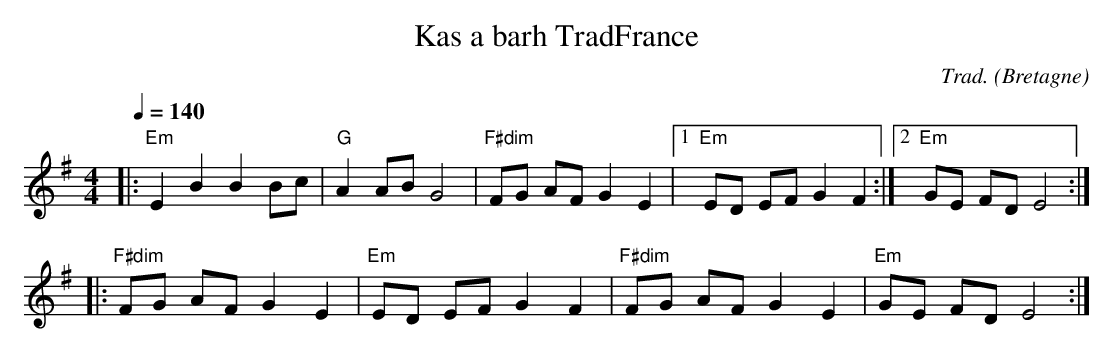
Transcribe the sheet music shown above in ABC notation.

X:1
T:Kas a barh TradFrance
C:Trad.
O:Bretagne
M:4/4
L:1/8
Q:1/4=140
K:G
|: "Em"E2 B2 B2 Bc | "G"A2 AB G4 | "F#dim"FG AF G2 E2 |1 "Em"ED EF G2 F2 :|2 "Em"GE FD E4 :|
|: "F#dim"FG AF G2 E2 | "Em"ED EF G2 F2 | "F#dim"FG AF G2 E2 | "Em"GE FD E4 :|
